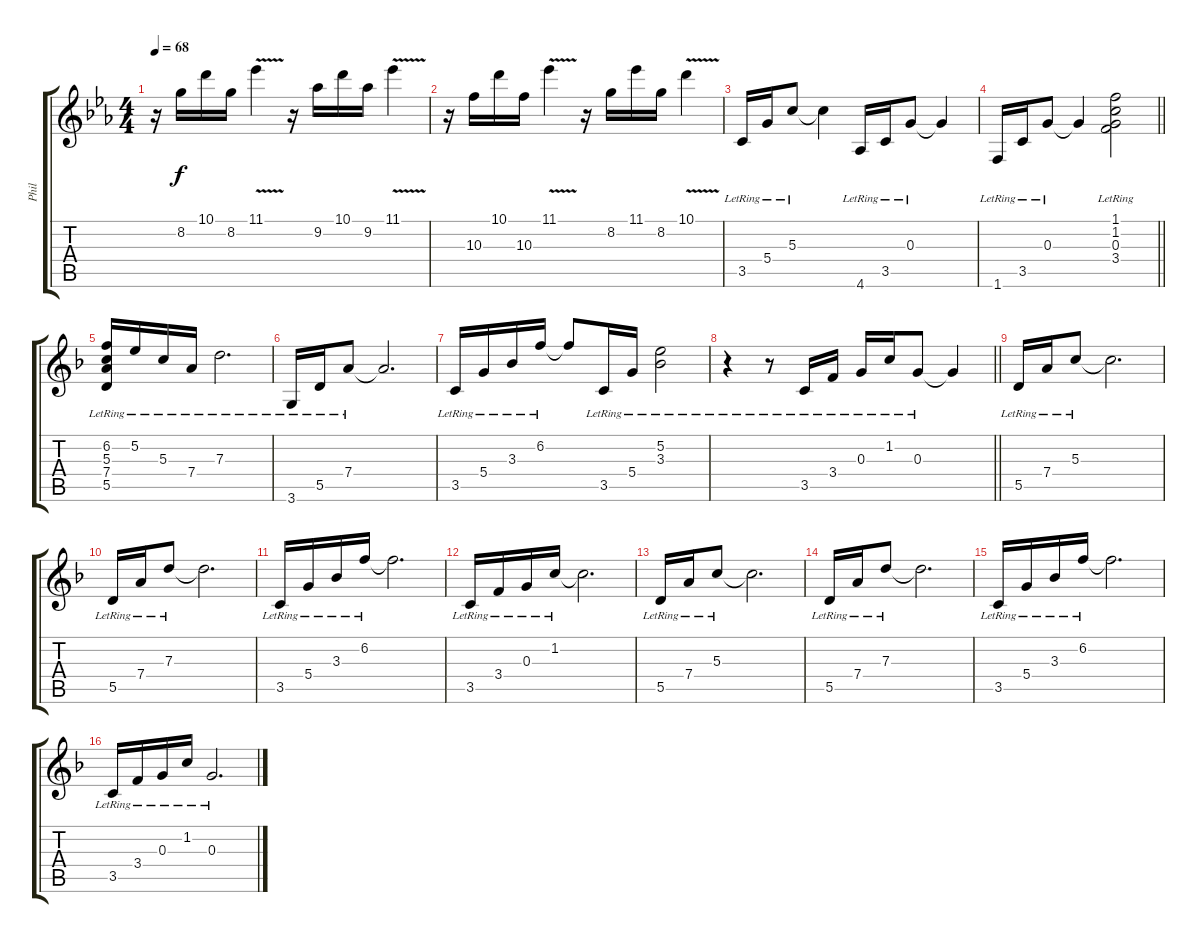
\track ("Phil" "Phil") {instrument electricguitarclean}
\staff {score tabs}
\tuning (E4 B3 G3 D3 A2 E2) {hide}
\ts (4 4)
\tempo 68
\clef g2
\ks eb
r.16{dy f} 8.2.16 10.1.16 8.2.16 11.1{v}.4 r.16 9.2.16 10.1.16 9.2.16 11.1{v}.4 |
r.16 10.3.16 10.1.16 10.3.16 11.1{v}.4 r.16 8.2.16 11.1.16 8.2.16 10.1{v}.4 |
3.5{lr}.16{volume 13 instrument electricguitarclean} 5.4{lr}.16 5.3{lr}.8 5.3{t}.4 4.6{lr}.16 3.5{lr}.16 0.3{lr}.8 0.3{t}.4 |
\barLineRight lightlight
1.6{lr}.16 3.5{lr}.16 0.3{lr}.8 0.3{t}.4 (1.1 1.2 0.3 3.4{lr}).2 |
\ks dminor
(6.2{lr} 5.3{lr} 7.4{lr} 5.5{lr}).16 5.2{lr}.16 5.3{lr}.16 7.4{lr}.16 7.3{lr}.2{d} |
3.6{lr}.16 5.5{lr}.16 7.4{lr}.8 7.4{t}.2{d} |
3.5{lr}.16 5.4{lr}.16 3.3{lr}.16 6.2{lr}.16 6.2{t}.8 3.5{lr}.16 5.4{lr}.16 (5.2{lr} 3.3{lr}).2 |
\barLineRight lightlight
r.4 r.8 3.5{lr}.16 3.4{lr}.16 0.3{lr}.16 1.2{lr}.16 0.3{lr}.8 0.3{t}.4 |
5.5{lr}.16 7.4{lr}.16 5.3{lr}.8 5.3{t}.2{d} |
5.5{lr}.16 7.4{lr}.16 7.3{lr}.8 7.3{t}.2{d} |
3.5{lr}.16 5.4{lr}.16 3.3{lr}.16 6.2{lr}.16 6.2{t}.2{d} |
3.5{lr}.16 3.4{lr}.16 0.3{lr}.16 1.2{lr}.16 1.2{t}.2{d} |
5.5{lr}.16 7.4{lr}.16 5.3{lr}.8 5.3{t}.2{d} |
5.5{lr}.16 7.4{lr}.16 7.3{lr}.8 7.3{t}.2{d} |
3.5{lr}.16 5.4{lr}.16 3.3{lr}.16 6.2{lr}.16 6.2{t}.2{d} |
3.5{lr}.16 3.4{lr}.16 0.3{lr}.16 1.2{lr}.16 0.3{lr}.2{d}
